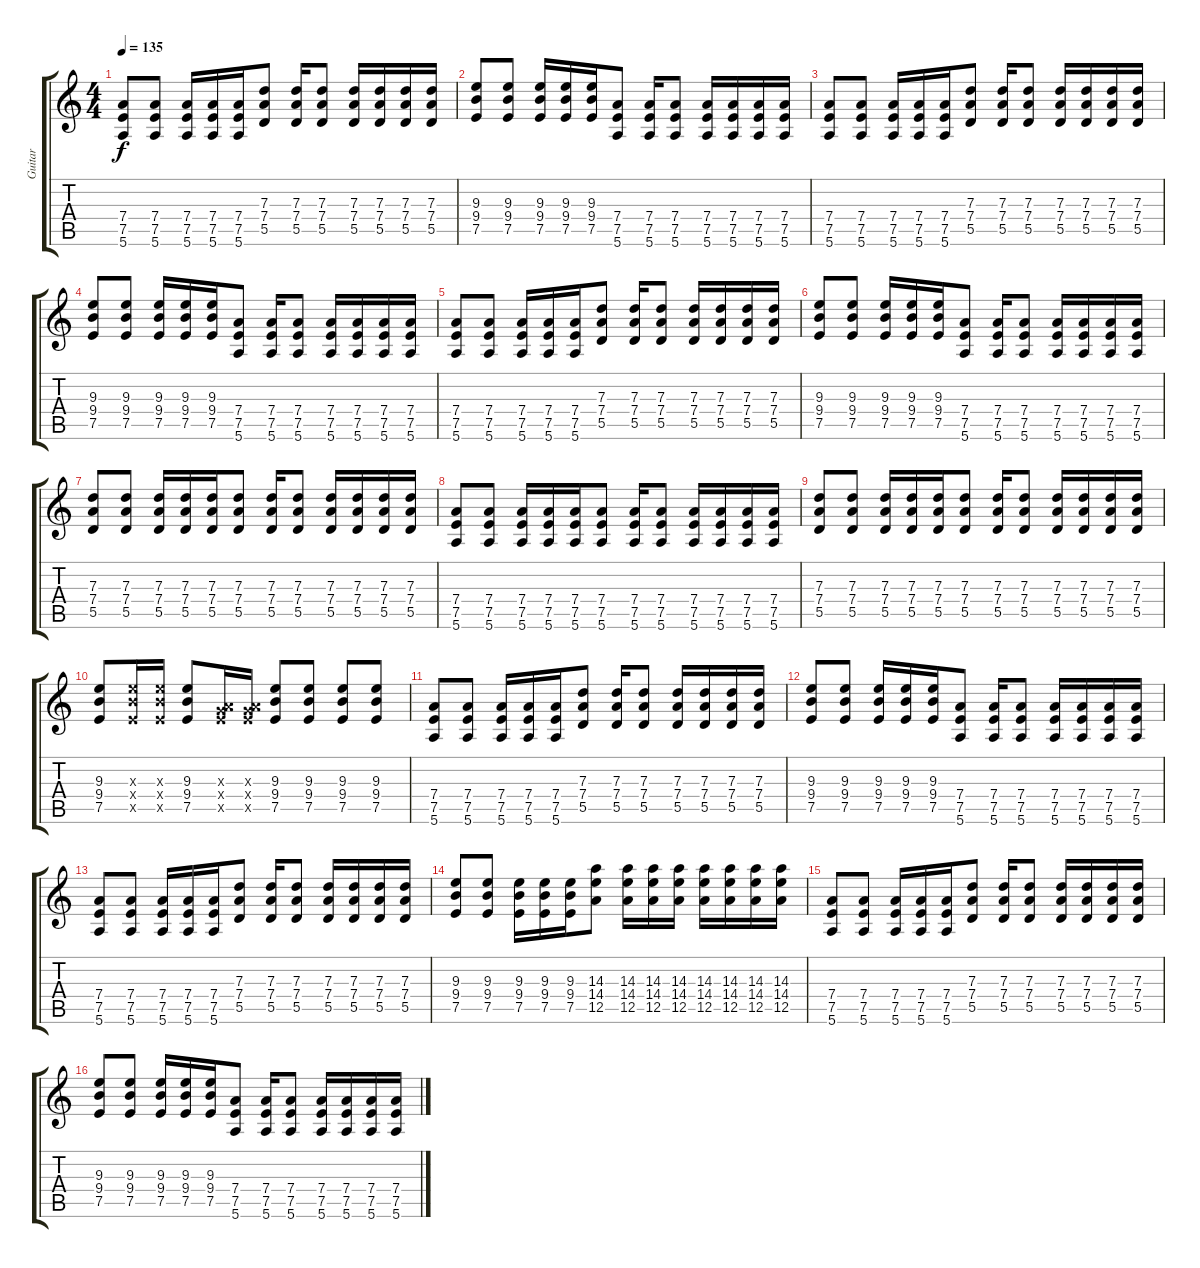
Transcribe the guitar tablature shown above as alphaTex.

\track ("Guitar" "Guitar") {instrument distortionguitar}
\staff {score tabs}
\tuning (E4 B3 G3 D3 A2 E2) {hide}
\ts (4 4)
\tempo 135
\clef g2
\ks c
(7.4 7.5 5.6).8{dy f} (7.4 7.5 5.6).8 (7.4 7.5 5.6).16 (7.4 7.5 5.6).16 (7.4 7.5 5.6).16 (7.3 7.4 5.5).8 (7.3 7.4 5.5).16 (7.3 7.4 5.5).8 (7.3 7.4 5.5).16 (7.3 7.4 5.5).16 (7.3 7.4 5.5).16 (7.3 7.4 5.5).16 |
(9.3 9.4 7.5).8 (9.3 9.4 7.5).8 (9.3 9.4 7.5).16 (9.3 9.4 7.5).16 (9.3 9.4 7.5).16 (7.4 7.5 5.6).8 (7.4 7.5 5.6).16 (7.4 7.5 5.6).8 (7.4 7.5 5.6).16 (7.4 7.5 5.6).16 (7.4 7.5 5.6).16 (7.4 7.5 5.6).16 |
(7.4 7.5 5.6).8 (7.4 7.5 5.6).8 (7.4 7.5 5.6).16 (7.4 7.5 5.6).16 (7.4 7.5 5.6).16 (7.3 7.4 5.5).8 (7.3 7.4 5.5).16 (7.3 7.4 5.5).8 (7.3 7.4 5.5).16 (7.3 7.4 5.5).16 (7.3 7.4 5.5).16 (7.3 7.4 5.5).16 |
(9.3 9.4 7.5).8 (9.3 9.4 7.5).8 (9.3 9.4 7.5).16 (9.3 9.4 7.5).16 (9.3 9.4 7.5).16 (7.4 7.5 5.6).8 (7.4 7.5 5.6).16 (7.4 7.5 5.6).8 (7.4 7.5 5.6).16 (7.4 7.5 5.6).16 (7.4 7.5 5.6).16 (7.4 7.5 5.6).16 |
(7.4 7.5 5.6).8 (7.4 7.5 5.6).8 (7.4 7.5 5.6).16 (7.4 7.5 5.6).16 (7.4 7.5 5.6).16 (7.3 7.4 5.5).8 (7.3 7.4 5.5).16 (7.3 7.4 5.5).8 (7.3 7.4 5.5).16 (7.3 7.4 5.5).16 (7.3 7.4 5.5).16 (7.3 7.4 5.5).16 |
(9.3 9.4 7.5).8 (9.3 9.4 7.5).8 (9.3 9.4 7.5).16 (9.3 9.4 7.5).16 (9.3 9.4 7.5).16 (7.4 7.5 5.6).8 (7.4 7.5 5.6).16 (7.4 7.5 5.6).8 (7.4 7.5 5.6).16 (7.4 7.5 5.6).16 (7.4 7.5 5.6).16 (7.4 7.5 5.6).16 |
(7.3 7.4 5.5).8 (7.3 7.4 5.5).8 (7.3 7.4 5.5).16 (7.3 7.4 5.5).16 (7.3 7.4 5.5).16 (7.3 7.4 5.5).8 (7.3 7.4 5.5).16 (7.3 7.4 5.5).8 (7.3 7.4 5.5).16 (7.3 7.4 5.5).16 (7.3 7.4 5.5).16 (7.3 7.4 5.5).16 |
(7.4 7.5 5.6).8 (7.4 7.5 5.6).8 (7.4 7.5 5.6).16 (7.4 7.5 5.6).16 (7.4 7.5 5.6).16 (7.4 7.5 5.6).8 (7.4 7.5 5.6).16 (7.4 7.5 5.6).8 (7.4 7.5 5.6).16 (7.4 7.5 5.6).16 (7.4 7.5 5.6).16 (7.4 7.5 5.6).16 |
(7.3 7.4 5.5).8 (7.3 7.4 5.5).8 (7.3 7.4 5.5).16 (7.3 7.4 5.5).16 (7.3 7.4 5.5).16 (7.3 7.4 5.5).8 (7.3 7.4 5.5).16 (7.3 7.4 5.5).8 (7.3 7.4 5.5).16 (7.3 7.4 5.5).16 (7.3 7.4 5.5).16 (7.3 7.4 5.5).16 |
(9.3 9.4 7.5).8 (9.3{x} 9.4{x} 7.5{x}).16 (9.3{x} 9.4{x} 7.5{x}).16 (9.3 9.4 7.5).8 (0.3{x} 7.4{x} 7.5{x}).16 (0.3{x} 7.4{x} 7.5{x}).16 (9.3 9.4 7.5).8 (9.3 9.4 7.5).8 (9.3 9.4 7.5).8 (9.3 9.4 7.5).8 |
(7.4 7.5 5.6).8 (7.4 7.5 5.6).8 (7.4 7.5 5.6).16 (7.4 7.5 5.6).16 (7.4 7.5 5.6).16 (7.3 7.4 5.5).8 (7.3 7.4 5.5).16 (7.3 7.4 5.5).8 (7.3 7.4 5.5).16 (7.3 7.4 5.5).16 (7.3 7.4 5.5).16 (7.3 7.4 5.5).16 |
(9.3 9.4 7.5).8 (9.3 9.4 7.5).8 (9.3 9.4 7.5).16 (9.3 9.4 7.5).16 (9.3 9.4 7.5).16 (7.4 7.5 5.6).8 (7.4 7.5 5.6).16 (7.4 7.5 5.6).8 (7.4 7.5 5.6).16 (7.4 7.5 5.6).16 (7.4 7.5 5.6).16 (7.4 7.5 5.6).16 |
(7.4 7.5 5.6).8 (7.4 7.5 5.6).8 (7.4 7.5 5.6).16 (7.4 7.5 5.6).16 (7.4 7.5 5.6).16 (7.3 7.4 5.5).8 (7.3 7.4 5.5).16 (7.3 7.4 5.5).8 (7.3 7.4 5.5).16 (7.3 7.4 5.5).16 (7.3 7.4 5.5).16 (7.3 7.4 5.5).16 |
(9.3 9.4 7.5).8 (9.3 9.4 7.5).8 (9.3 9.4 7.5).16 (9.3 9.4 7.5).16 (9.3 9.4 7.5).16 (14.3 14.4 12.5).8 (14.3 14.4 12.5).16 (14.3 14.4 12.5).16 (14.3 14.4 12.5).16 (14.3 14.4 12.5).16 (14.3 14.4 12.5).16 (14.3 14.4 12.5).16 (14.3 14.4 12.5).16 |
(7.4 7.5 5.6).8 (7.4 7.5 5.6).8 (7.4 7.5 5.6).16 (7.4 7.5 5.6).16 (7.4 7.5 5.6).16 (7.3 7.4 5.5).8 (7.3 7.4 5.5).16 (7.3 7.4 5.5).8 (7.3 7.4 5.5).16 (7.3 7.4 5.5).16 (7.3 7.4 5.5).16 (7.3 7.4 5.5).16 |
(9.3 9.4 7.5).8 (9.3 9.4 7.5).8 (9.3 9.4 7.5).16 (9.3 9.4 7.5).16 (9.3 9.4 7.5).16 (7.4 7.5 5.6).8 (7.4 7.5 5.6).16 (7.4 7.5 5.6).8 (7.4 7.5 5.6).16 (7.4 7.5 5.6).16 (7.4 7.5 5.6).16 (7.4 7.5 5.6).16
